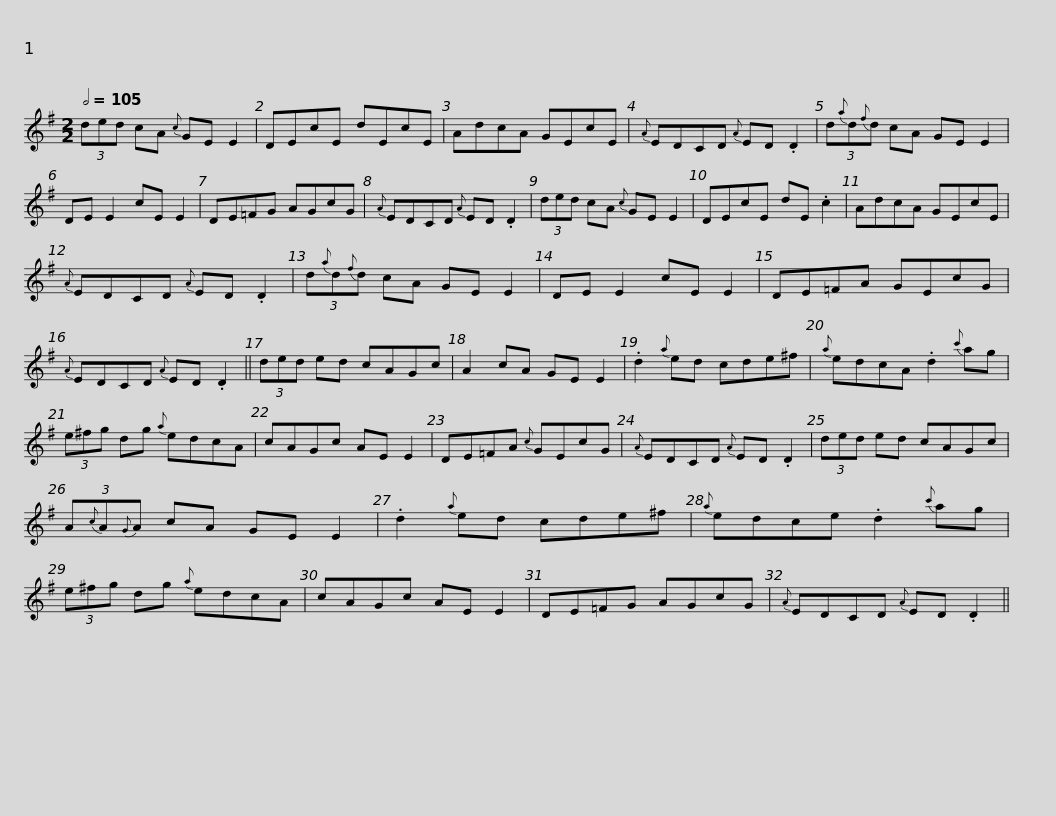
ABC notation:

X:1
L:1/8
Q:1/2=105
M:2/2
I:linebreak $
K:G
V:1 treble
V:1
 (3ded cA{c} GE E2 | DEcE dEcE | AdcA GEcE |{A} EDCD{A} ED .D2 | (3d{a}d{f}d cA GE E2 |$ %5
 DE E2 cE E2 | DE=FG AGcG |{A} EDCD{A} ED .D2 | (3ded cA{c} GE E2 | DEcE dE .c2 |$ %10
 AdcA GEcE |{A} EDCD{A} ED .D2 | (3d{a}d{f}d cA GE E2 | DE E2 cE E2 | DE=FA GEcG |$ %15
{A} EDCD{A} ED .D2 || (3ded ed cAGc | A2 cA GE E2 | .d2{a} ed cde^f |{a} edcA .d2{c'} ag |$ %20
 (3e^fg dg{a} edcA | cAGc AE E2 | DE=FA{c} GEcG |{A} EDCD{A} ED .D2 | (3ded ed cAGc |$ %25
 (3A{c}A{G}A cA GE E2 | .d2{a} ed cde^f |{a} edce .d2{c'} ag | (3e^fg dg{a} edcA | cAGc AE E2 |$ %30
 DE=FG AGcG |{A} EDCD{A} ED .D2 || %32
